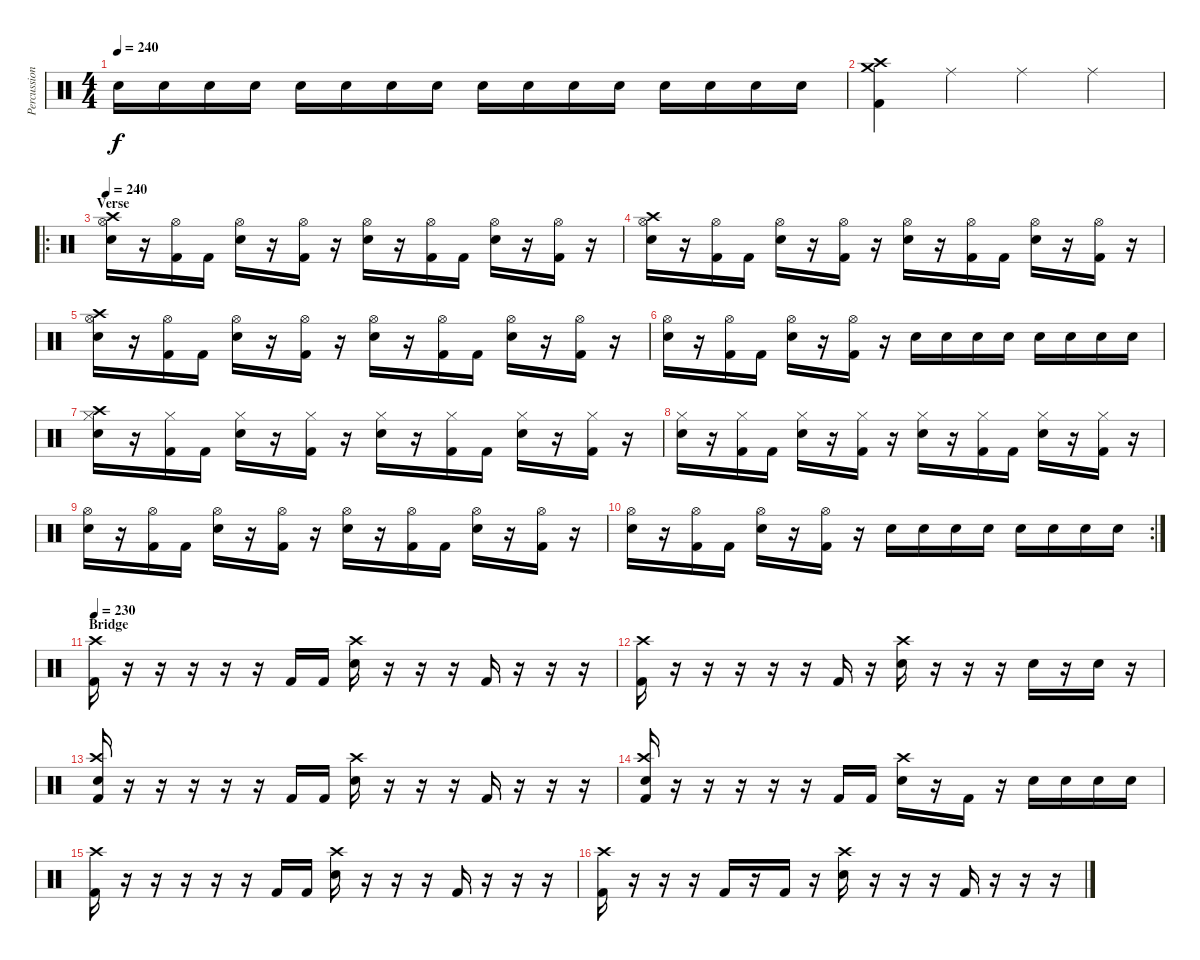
\track ("Percussion" "Percussion") {instrument percussion}
\staff {score}
\articulation defaults
\ts (4 4)
\tempo 240
\clef neutral
\ks c "Electric Snare (hit)".16{dy f} "Electric Snare (hit)".16 "Electric Snare (hit)".16 "Electric Snare (hit)".16 "Electric Snare (hit)".16 "Electric Snare (hit)".16 "Electric Snare (hit)".16 "Electric Snare (hit)".16 "Electric Snare (hit)".16 "Electric Snare (hit)".16 "Electric Snare (hit)".16 "Electric Snare (hit)".16 "Electric Snare (hit)".16 "Electric Snare (hit)".16 "Electric Snare (hit)".16 "Electric Snare (hit)".16
|
("Crash high (hit)" "Crash medium (hit)" "Kick (hit) 2").4 "Ride (middle)".4 "Ride (middle)".4 "Ride (middle)".4 |
\ro
\section ("" "Verse")
\tempo 240
("Crash high (hit)" "Hi-Hat (open)" "Electric Snare (hit)").16 r.16 ("Hi-Hat (open)" "Kick (hit) 2").16 "Kick (hit) 2".16 ("Hi-Hat (open)" "Electric Snare (hit)").16 r.16 ("Hi-Hat (open)" "Kick (hit) 2").16 r.16 ("Hi-Hat (open)" "Electric Snare (hit)").16 r.16 ("Hi-Hat (open)" "Kick (hit) 2").16 "Kick (hit) 2".16 ("Hi-Hat (open)" "Electric Snare (hit)").16 r.16 ("Hi-Hat (open)" "Kick (hit) 2").16 r.16 |
("Crash high (hit)" "Hi-Hat (open)" "Electric Snare (hit)").16 r.16 ("Hi-Hat (open)" "Kick (hit) 2").16 "Kick (hit) 2".16 ("Hi-Hat (open)" "Electric Snare (hit)").16 r.16 ("Hi-Hat (open)" "Kick (hit) 2").16 r.16 ("Hi-Hat (open)" "Electric Snare (hit)").16 r.16 ("Hi-Hat (open)" "Kick (hit) 2").16 "Kick (hit) 2".16 ("Hi-Hat (open)" "Electric Snare (hit)").16 r.16 ("Hi-Hat (open)" "Kick (hit) 2").16 r.16 |
("Crash high (hit)" "Hi-Hat (open)" "Electric Snare (hit)").16 r.16 ("Hi-Hat (open)" "Kick (hit) 2").16 "Kick (hit) 2".16 ("Hi-Hat (open)" "Electric Snare (hit)").16 r.16 ("Hi-Hat (open)" "Kick (hit) 2").16 r.16 ("Hi-Hat (open)" "Electric Snare (hit)").16 r.16 ("Hi-Hat (open)" "Kick (hit) 2").16 "Kick (hit) 2".16 ("Hi-Hat (open)" "Electric Snare (hit)").16 r.16 ("Hi-Hat (open)" "Kick (hit) 2").16 r.16 |
("Hi-Hat (open)" "Electric Snare (hit)").16 r.16 ("Hi-Hat (open)" "Kick (hit) 2").16 "Kick (hit) 2".16 ("Hi-Hat (open)" "Electric Snare (hit)").16 r.16 ("Hi-Hat (open)" "Kick (hit) 2").16 r.16 "Electric Snare (hit)".16 "Electric Snare (hit)".16 "Electric Snare (hit)".16 "Electric Snare (hit)".16 "Electric Snare (hit)".16 "Electric Snare (hit)".16 "Electric Snare (hit)".16 "Electric Snare (hit)".16 |
("Crash high (hit)" "Hi-Hat (closed)" "Electric Snare (hit)").16 r.16 ("Hi-Hat (closed)" "Kick (hit) 2").16 "Kick (hit) 2".16 ("Hi-Hat (closed)" "Electric Snare (hit)").16 r.16 ("Hi-Hat (closed)" "Kick (hit) 2").16 r.16 ("Hi-Hat (closed)" "Electric Snare (hit)").16 r.16 ("Hi-Hat (closed)" "Kick (hit) 2").16 "Kick (hit) 2".16 ("Hi-Hat (closed)" "Electric Snare (hit)").16 r.16 ("Hi-Hat (closed)" "Kick (hit) 2").16 r.16 |
("Hi-Hat (closed)" "Electric Snare (hit)").16 r.16 ("Hi-Hat (closed)" "Kick (hit) 2").16 "Kick (hit) 2".16 ("Hi-Hat (closed)" "Electric Snare (hit)").16 r.16 ("Hi-Hat (closed)" "Kick (hit) 2").16 r.16 ("Hi-Hat (closed)" "Electric Snare (hit)").16 r.16 ("Hi-Hat (closed)" "Kick (hit) 2").16 "Kick (hit) 2".16 ("Hi-Hat (closed)" "Electric Snare (hit)").16 r.16 ("Hi-Hat (closed)" "Kick (hit) 2").16 r.16 |
("Hi-Hat (open)" "Electric Snare (hit)").16 r.16 ("Hi-Hat (open)" "Kick (hit) 2").16 "Kick (hit) 2".16 ("Hi-Hat (open)" "Electric Snare (hit)").16 r.16 ("Hi-Hat (open)" "Kick (hit) 2").16 r.16 ("Hi-Hat (open)" "Electric Snare (hit)").16 r.16 ("Hi-Hat (open)" "Kick (hit) 2").16 "Kick (hit) 2".16 ("Hi-Hat (open)" "Electric Snare (hit)").16 r.16 ("Hi-Hat (open)" "Kick (hit) 2").16 r.16 |
\rc 2
("Hi-Hat (open)" "Electric Snare (hit)").16 r.16 ("Hi-Hat (open)" "Kick (hit) 2").16 "Kick (hit) 2".16 ("Hi-Hat (open)" "Electric Snare (hit)").16 r.16 ("Hi-Hat (open)" "Kick (hit) 2").16 r.16 "Electric Snare (hit)".16 "Electric Snare (hit)".16 "Electric Snare (hit)".16 "Electric Snare (hit)".16 "Electric Snare (hit)".16 "Electric Snare (hit)".16 "Electric Snare (hit)".16 "Electric Snare (hit)".16 |
\section ("" "Bridge")
\tempo 230
("Crash high (hit)" "Kick (hit) 2").16 r.16 r.16 r.16 r.16 r.16 "Kick (hit) 2".16 "Kick (hit) 2".16 ("Crash high (hit)" "Electric Snare (hit)").16 r.16 r.16 r.16 "Kick (hit) 2".16 r.16 r.16 r.16 |
("Crash high (hit)" "Kick (hit) 2").16 r.16 r.16 r.16 r.16 r.16 "Kick (hit) 2".16 r.16 ("Crash high (hit)" "Electric Snare (hit)").16 r.16 r.16 r.16 "Electric Snare (hit)".16 r.16 "Electric Snare (hit)".16 r.16 |
("Crash high (hit)" "Electric Snare (hit)" "Kick (hit) 2").16 r.16 r.16 r.16 r.16 r.16 "Kick (hit) 2".16 "Kick (hit) 2".16 ("Crash high (hit)" "Electric Snare (hit)").16 r.16 r.16 r.16 "Kick (hit) 2".16 r.16 r.16 r.16 |
("Crash high (hit)" "Electric Snare (hit)" "Kick (hit) 2").16 r.16 r.16 r.16 r.16 r.16 "Kick (hit) 2".16 "Kick (hit) 2".16 ("Crash high (hit)" "Electric Snare (hit)").16 r.16 "Kick (hit) 2".16 r.16 "Electric Snare (hit)".16 "Electric Snare (hit)".16 "Electric Snare (hit)".16 "Electric Snare (hit)".16 |
("Crash high (hit)" "Kick (hit) 2").16 r.16 r.16 r.16 r.16 r.16 "Kick (hit) 2".16 "Kick (hit) 2".16 ("Crash high (hit)" "Electric Snare (hit)").16 r.16 r.16 r.16 "Kick (hit) 2".16 r.16 r.16 r.16 |
("Crash high (hit)" "Kick (hit) 2").16 r.16 r.16 r.16 "Kick (hit) 2".16 r.16 "Kick (hit) 2".16 r.16 ("Crash high (hit)" "Electric Snare (hit)").16 r.16 r.16 r.16 "Kick (hit) 2".16 r.16 r.16 r.16
